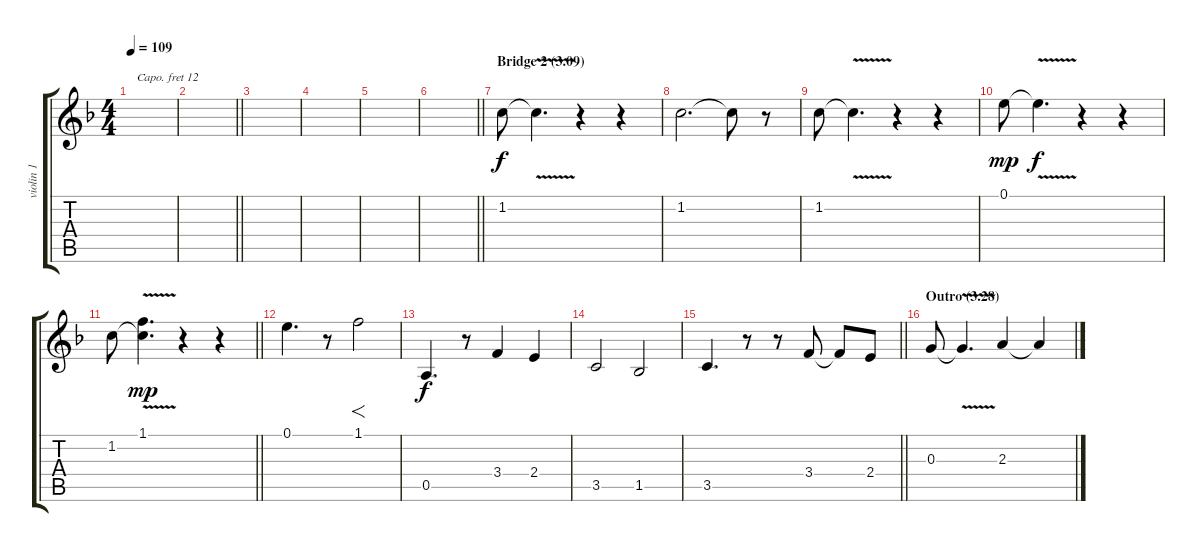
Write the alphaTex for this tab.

\track ("violin 1" "violin 1") {instrument violin}
\staff {score tabs}
\capo 12
\tuning (E4 B3 G3 D3 A2 E2) {hide}
\ts (4 4)
\tempo 109
\clef g2
\ks f
|
\barLineRight lightlight
|
|
|
|
\barLineRight lightlight
|
\section ("" "Bridge 2 (3.09)")
1.2.8 1.2{v t}.4{d} r.4 r.4 |
1.2.2{d} 1.2{t}.8 r.8 |
1.2.8 1.2{v t}.4{d} r.4 r.4 |
0.1.8{dy mp} 0.1{v t}.4{d dy f} r.4 r.4 |
\barLineRight lightlight
1.2.8 (1.1{v} 1.2{t}).4{d dy mp} r.4 r.4 |
0.1.4{d} r.8 1.1.2{f} |
0.5.4{d dy f} r.8 3.4.4 2.4.4 |
3.5.2 1.5.2 |
\barLineRight lightlight
3.5.4{d} r.8 r.8 3.4.8 3.4{t}.8 2.4.8 |
\section ("" "Outro (3.28)")
0.3.8 0.3{v t}.4{d} 2.3.4 2.3{t}.4
